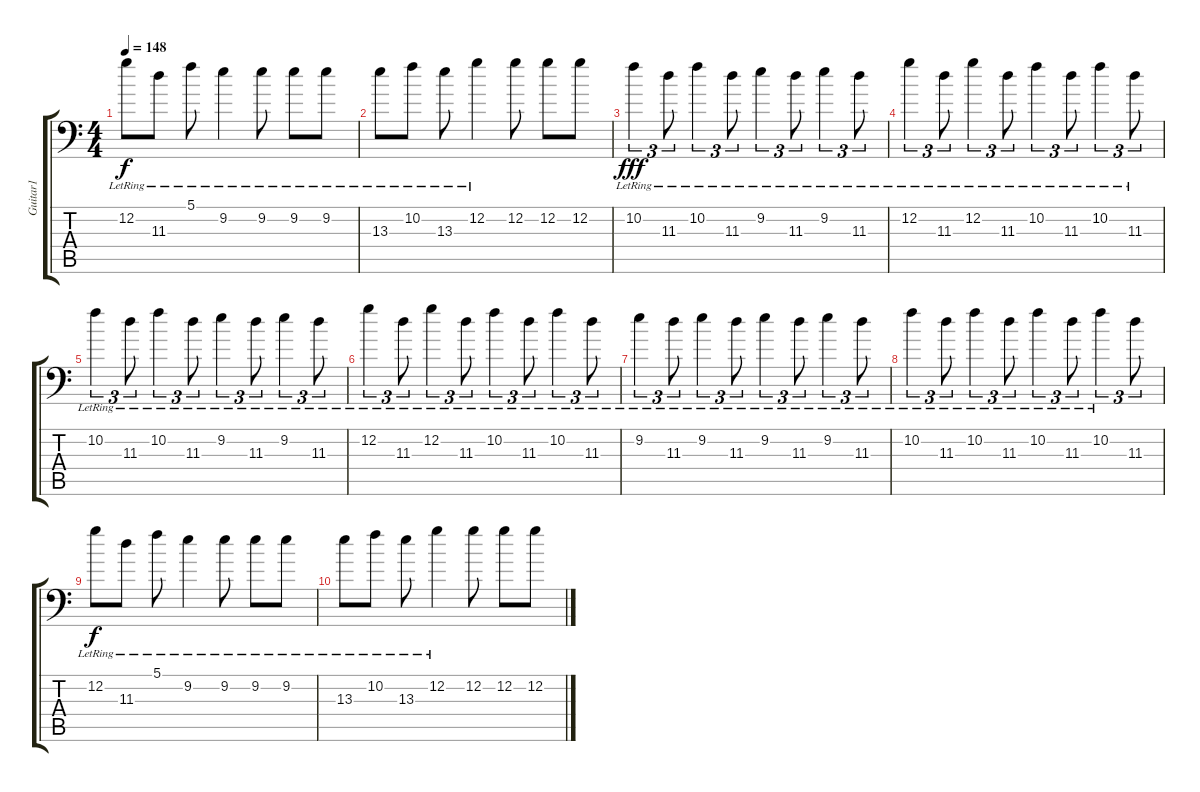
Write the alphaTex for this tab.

\track ("Guitar1" "Guitar1") {solo instrument distortionguitar}
\staff {score tabs}
\tuning (C4 G3 Eb3 Bb2 F2 Bb1) {hide}
\ts (4 4)
\tempo 148
\clef f4
\ks c
12.2{lr}.8{dy f} 11.3{lr}.8 5.1{lr}.8 9.2{lr}.4 9.2{lr}.8 9.2{lr}.8 9.2{lr}.8 |
13.3{lr}.8 10.2{lr}.8 13.3{lr}.8 12.2{lr}.4 12.2.8 12.2.8 12.2.8 |
10.2{lr}.4{tu (3 2) dy fff} 11.3{lr}.8{tu (3 2)} 10.2{lr}.4{tu (3 2)} 11.3{lr}.8{tu (3 2)} 9.2{lr}.4{tu (3 2)} 11.3{lr}.8{tu (3 2)} 9.2{lr}.4{tu (3 2)} 11.3{lr}.8{tu (3 2)} |
12.2{lr}.4{tu (3 2)} 11.3{lr}.8{tu (3 2)} 12.2{lr}.4{tu (3 2)} 11.3{lr}.8{tu (3 2)} 10.2{lr}.4{tu (3 2)} 11.3{lr}.8{tu (3 2)} 10.2{lr}.4{tu (3 2)} 11.3{lr}.8{tu (3 2)} |
10.2{lr}.4{tu (3 2)} 11.3{lr}.8{tu (3 2)} 10.2{lr}.4{tu (3 2)} 11.3{lr}.8{tu (3 2)} 9.2{lr}.4{tu (3 2)} 11.3{lr}.8{tu (3 2)} 9.2{lr}.4{tu (3 2)} 11.3{lr}.8{tu (3 2)} |
12.2{lr}.4{tu (3 2)} 11.3{lr}.8{tu (3 2)} 12.2{lr}.4{tu (3 2)} 11.3{lr}.8{tu (3 2)} 10.2{lr}.4{tu (3 2)} 11.3{lr}.8{tu (3 2)} 10.2{lr}.4{tu (3 2)} 11.3{lr}.8{tu (3 2)} |
9.2{lr}.4{tu (3 2)} 11.3{lr}.8{tu (3 2)} 9.2{lr}.4{tu (3 2)} 11.3{lr}.8{tu (3 2)} 9.2{lr}.4{tu (3 2)} 11.3{lr}.8{tu (3 2)} 9.2{lr}.4{tu (3 2)} 11.3{lr}.8{tu (3 2)} |
10.2{lr}.4{tu (3 2)} 11.3{lr}.8{tu (3 2)} 10.2{lr}.4{tu (3 2)} 11.3{lr}.8{tu (3 2)} 10.2{lr}.4{tu (3 2)} 11.3{lr}.8{tu (3 2)} 10.2{lr}.4{tu (3 2)} 11.3.8{tu (3 2)} |
12.2{lr}.8{dy f} 11.3{lr}.8 5.1{lr}.8 9.2{lr}.4 9.2{lr}.8 9.2{lr}.8 9.2{lr}.8 |
13.3{lr}.8 10.2{lr}.8 13.3{lr}.8 12.2{lr}.4 12.2.8 12.2.8 12.2.8
